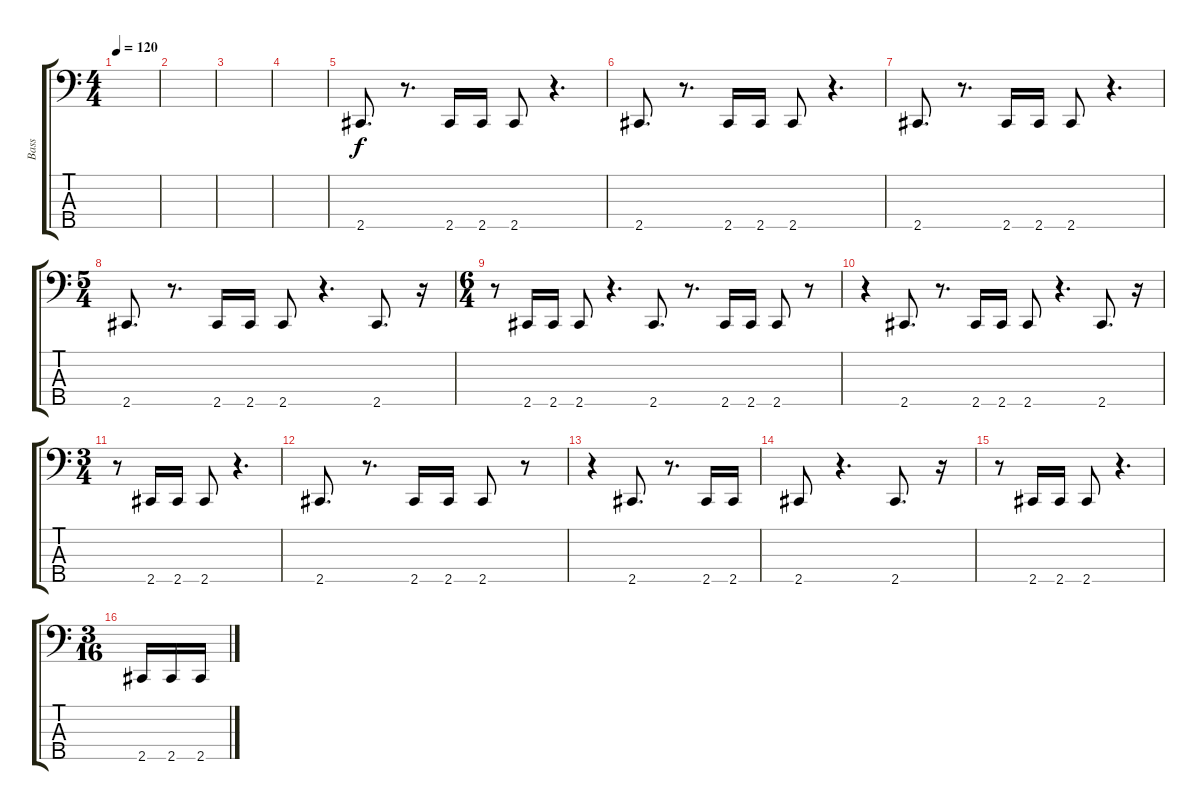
\track ("Bass" "Bass") {instrument electricbassfinger}
\staff {score tabs}
\tuning (G2 D2 A1 E1 B0) {hide}
\ts (4 4)
\tempo 120
\clef f4
\ks c
|
|
|
|
2.5.8{d} r.8{d} 2.5.16 2.5.16 2.5.8 r.4{d} |
2.5.8{d} r.8{d} 2.5.16 2.5.16 2.5.8 r.4{d} |
2.5.8{d} r.8{d} 2.5.16 2.5.16 2.5.8 r.4{d} |
\ts (5 4)
2.5.8{d} r.8{d} 2.5.16 2.5.16 2.5.8 r.4{d} 2.5.8{d} r.16 |
\ts (6 4)
r.8 2.5.16 2.5.16 2.5.8 r.4{d} 2.5.8{d} r.8{d} 2.5.16 2.5.16 2.5.8 r.8 |
r.4 2.5.8{d} r.8{d} 2.5.16 2.5.16 2.5.8 r.4{d} 2.5.8{d} r.16 |
\ts (3 4)
r.8 2.5.16 2.5.16 2.5.8 r.4{d} |
2.5.8{d} r.8{d} 2.5.16 2.5.16 2.5.8 r.8 |
r.4 2.5.8{d} r.8{d} 2.5.16 2.5.16 |
2.5.8 r.4{d} 2.5.8{d} r.16 |
r.8 2.5.16 2.5.16 2.5.8 r.4{d} |
\ts (3 16)
2.5.16 2.5.16 2.5.16
